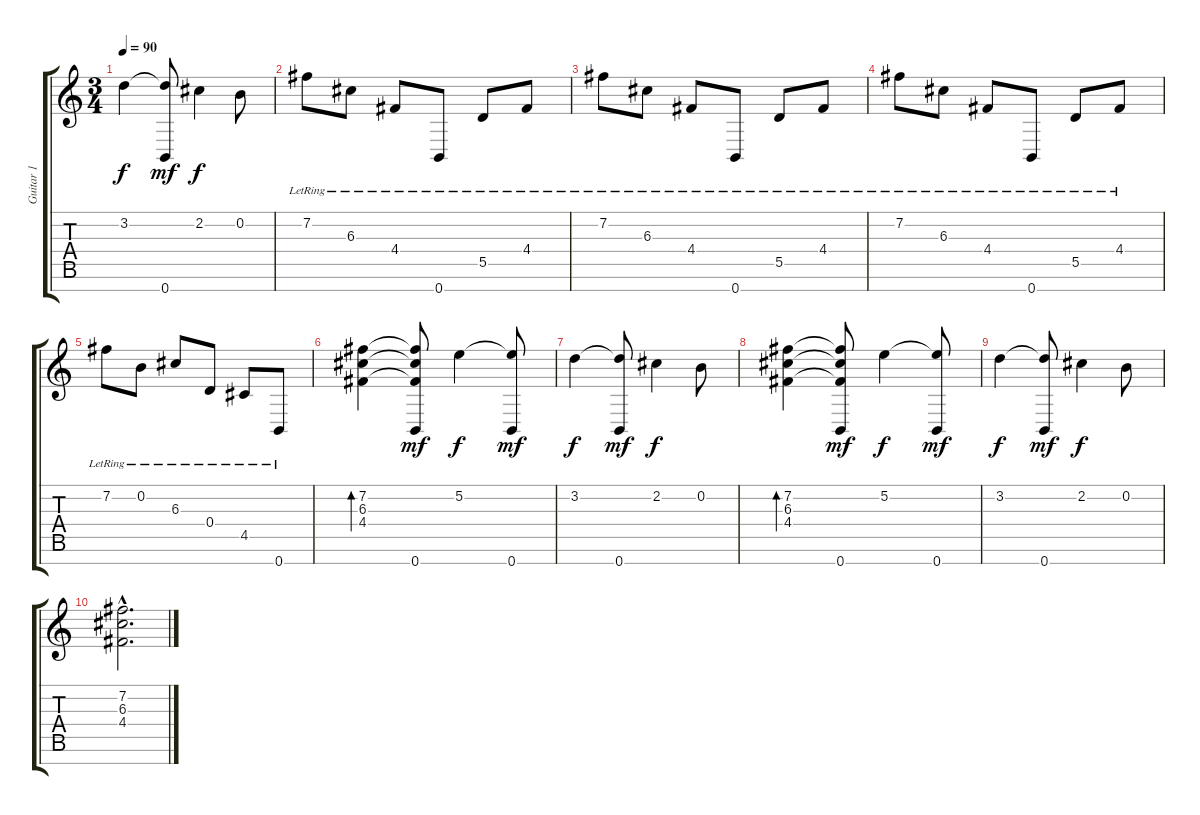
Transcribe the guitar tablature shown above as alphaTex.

\track ("Guitar 1" "Guitar 1") {instrument distortionguitar}
\staff {score tabs}
\tuning (E4 B3 G3 D3 A2 E2 B1) {hide}
\ts (3 4)
\tempo 90
\clef g2
\ks c
3.2.4{dy f} (3.2{t} 0.7).8{dy mf} 2.2.4{dy f} 0.2.8 |
7.2{lr}.8{instrument electricguitarjazz} 6.3{lr}.8 4.4{lr}.8 0.7{lr}.8 5.5{lr}.8 4.4{lr}.8 |
7.2{lr}.8{instrument electricguitarjazz} 6.3{lr}.8 4.4{lr}.8 0.7{lr}.8 5.5{lr}.8 4.4{lr}.8 |
7.2{lr}.8{instrument electricguitarjazz} 6.3{lr}.8 4.4{lr}.8 0.7{lr}.8 5.5{lr}.8 4.4{lr}.8 |
7.2{lr}.8{instrument electricguitarjazz} 0.2{lr}.8 6.3{lr}.8 0.4{lr}.8 4.5{lr}.8 0.7{lr}.8 |
(7.2 6.3 4.4).4{bd 240 instrument electricguitarjazz} (7.2{t} 6.3{t} 4.4{t} 0.7).8{dy mf} 5.2.4{dy f} (5.2{t} 0.7).8{dy mf} |
3.2.4{dy f} (3.2{t} 0.7).8{dy mf} 2.2.4{dy f} 0.2.8 |
(7.2 6.3 4.4).4{bd 240 instrument electricguitarjazz} (7.2{t} 6.3{t} 4.4{t} 0.7).8{dy mf} 5.2.4{dy f} (5.2{t} 0.7).8{dy mf} |
3.2.4{dy f} (3.2{t} 0.7).8{dy mf} 2.2.4{dy f} 0.2.8 |
(7.2{hac} 6.3{hac} 4.4{hac}).2{d}
